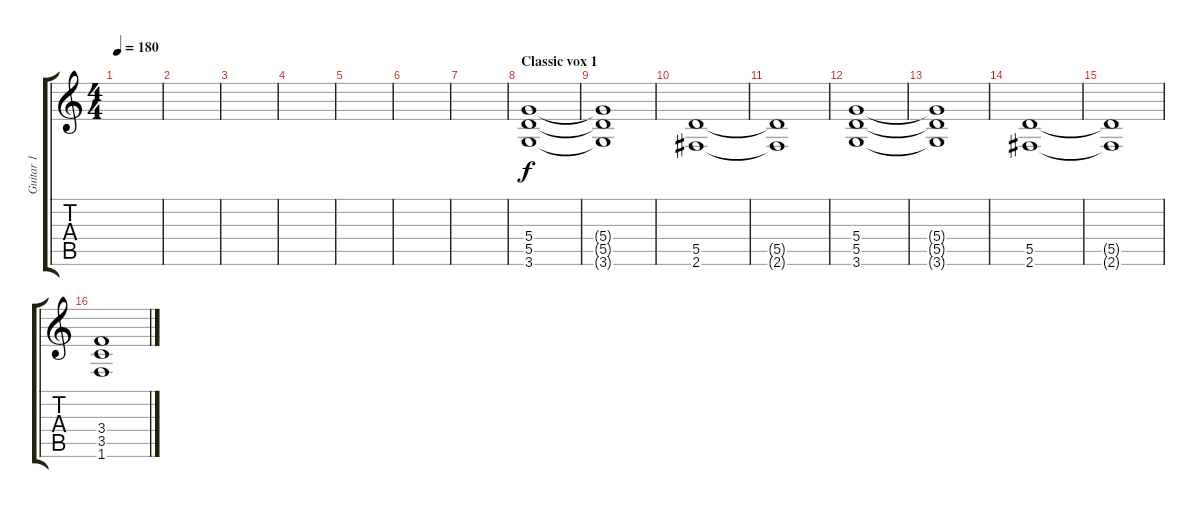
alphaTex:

\track ("Guitar 1" "Guitar 1") {instrument overdrivenguitar}
\staff {score tabs}
\tuning (E4 B3 G3 D3 A2 E2) {hide}
\ts (4 4)
\tempo 180
\clef g2
\ks c
|
|
|
|
|
|
|
\section ("" "Classic vox 1")
(5.4 5.5 3.6).1 |
(5.4{t} 5.5{t} 3.6{t}).1 |
(5.5 2.6).1 |
(5.5{t} 2.6{t}).1 |
(5.4 5.5 3.6).1 |
(5.4{t} 5.5{t} 3.6{t}).1 |
(5.5 2.6).1 |
(5.5{t} 2.6{t}).1 |
(3.4 3.5 1.6).1
